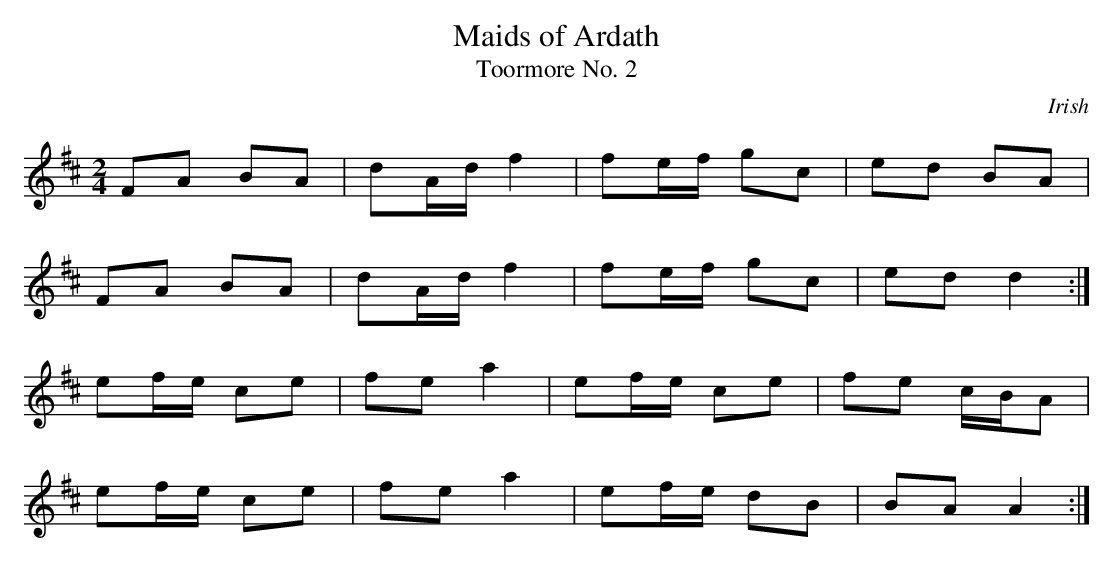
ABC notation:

X:1
T:Maids of Ardath
T:Toormore No. 2
M:2/4
L:1/8
K:D
FA BA | dA/d/ f2 | fe/f/ gc | ed BA |
FA BA | dA/d/ f2 | fe/f/ gc | ed d2 :|
ef/e/ ce | fe a2 | ef/e/ ce | fe c/B/A |
ef/e/ ce | fe a2 | ef/e/ dB | BA A2 :|
